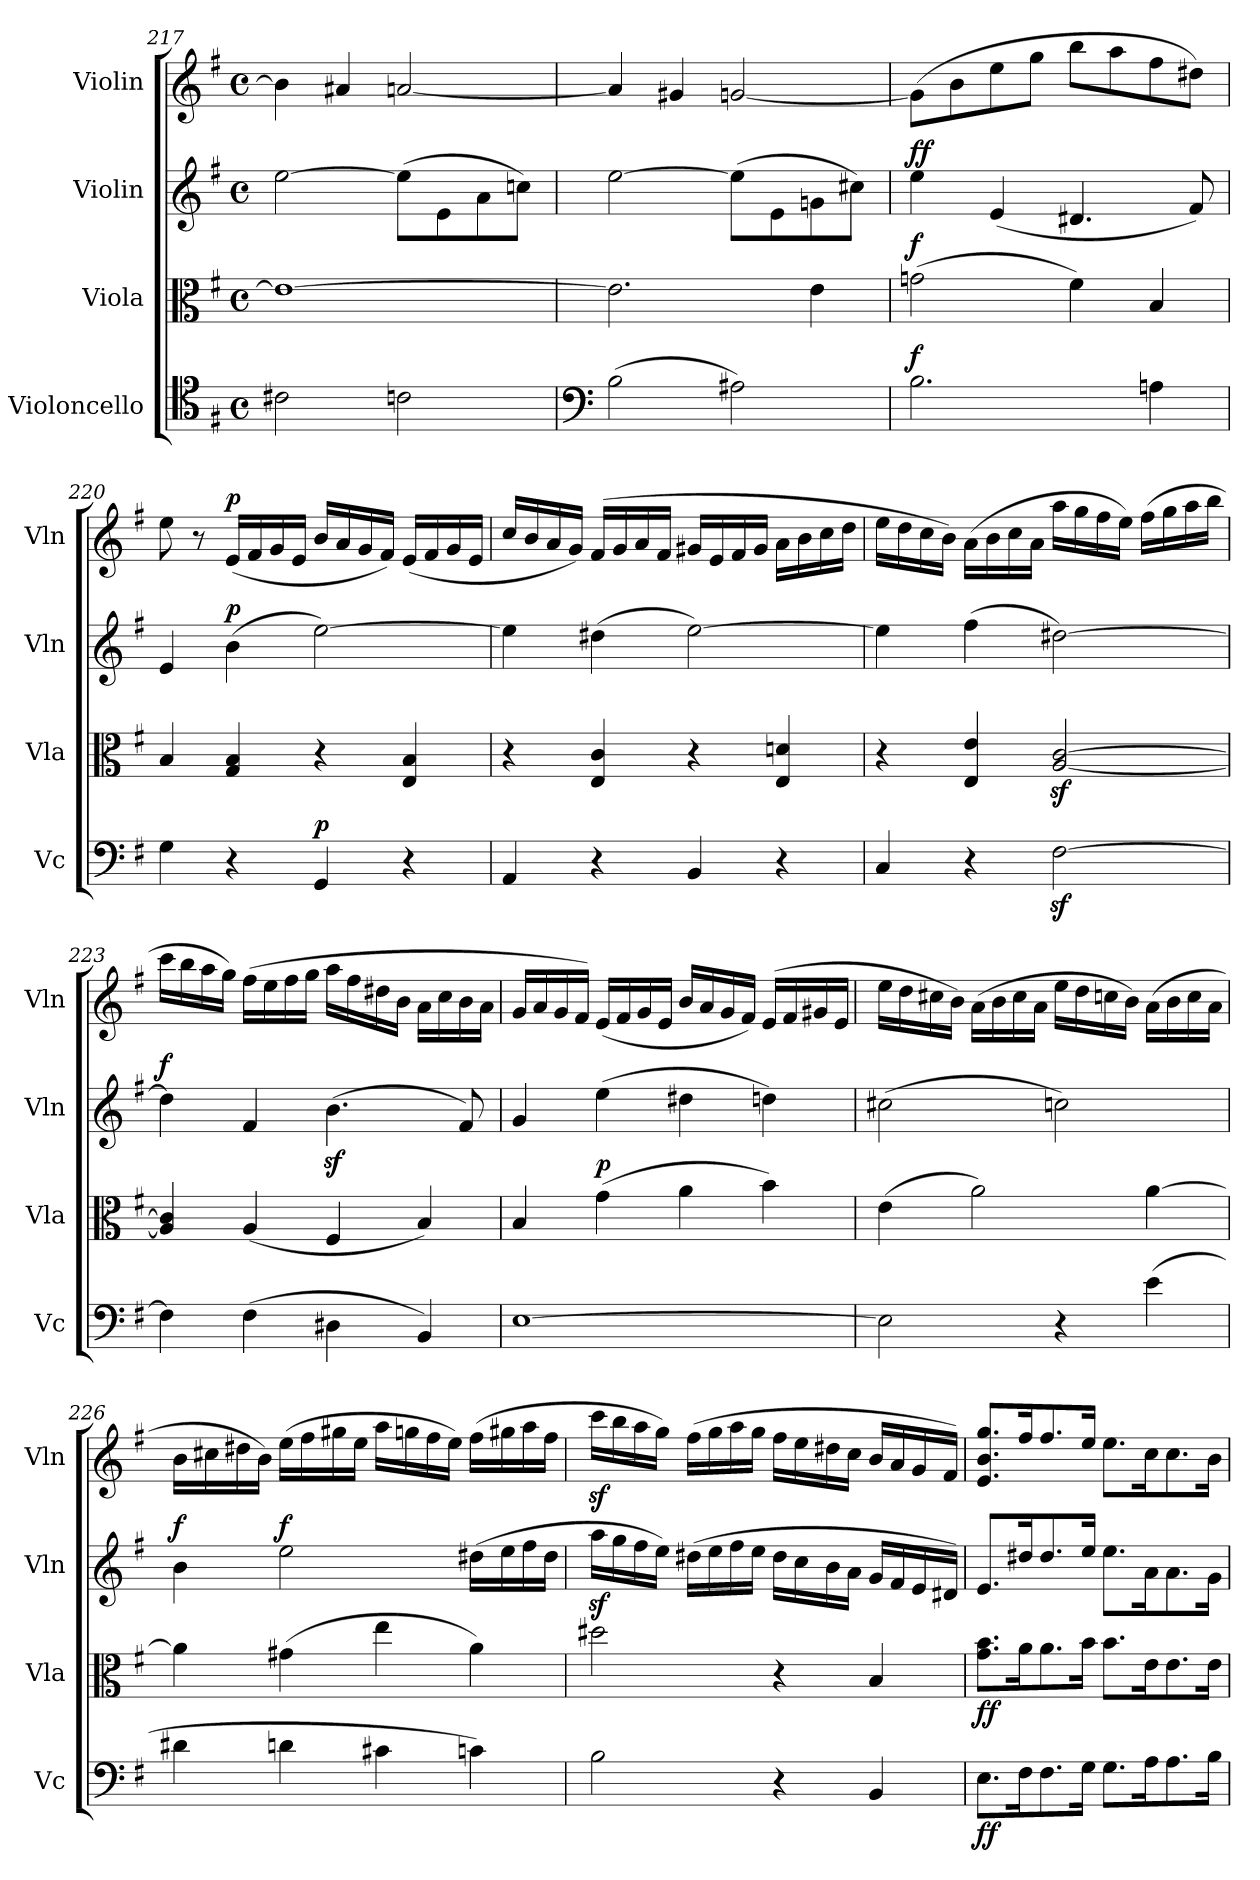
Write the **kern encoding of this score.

**kern	**dynam	**kern	**dynam	**kern	**dynam	**kern	**dynam
*part4	*part4	*part3	*part3	*part2	*part2	*part1	*part1
*staff4	*staff4	*staff3	*staff3	*staff2	*staff2	*staff1	*staff1
*I"Violoncello	*	*I"Viola	*	*I"Violin	*	*I"Violin	*
*I'Vc	*	*I'Vla	*	*I'Vln	*	*I'Vln	*
*clefC4	*	*clefC3	*	*clefG2	*	*clefG2	*
*k[f#]	*	*k[f#]	*	*k[f#]	*	*k[f#]	*
*M4/4	*	*M4/4	*	*M4/4	*	*M4/4	*
*met(c)	*	*met(c)	*	*met(c)	*	*met(c)	*
=217	=217	=217	=217	=217	=217	=217	=217
2c#X\	.	1e_	.	[2ee\	.	4b\]	.
.	.	.	.	.	.	4a#X/	.
2cn\	.	.	.	(8ee\L]	.	[2an/	.
.	.	.	.	8e\	.	.	.
.	.	.	.	8a\	.	.	.
.	.	.	.	8ccn\J)	.	.	.
=218	=218	=218	=218	=218	=218	=218	=218
*clefF4	*	*	*	*	*	*	*
(2B\	.	2.e\]	.	[2ee\	.	4a/]	.
.	.	.	.	.	.	4g#X/	.
2A#X\)	.	.	.	(8ee\L]	.	[2gn/	.
.	.	.	.	8e\	.	.	.
.	.	4e\	.	8gn\	.	.	.
.	.	.	.	8cc#X\J)	.	.	.
=219	=219	=219	=219	=219	=219	=219	=219
!	!LO:DY:a	!	!LO:DY:a	!	!LO:DY:a	!	!
!	!	!	!	!	!LO:DY:n=1:a	!	!
2.B\	f	(2gn\	f	4ee\	f f	(8g\L]	.
.	.	.	.	.	.	8b\	.
.	.	.	.	(4e/	.	8ee\	.
.	.	.	.	.	.	8gg\J	.
.	.	4f#\)	.	4.d#X/	.	8bb\L	.
.	.	.	.	.	.	8aa\	.
4An\	.	4B/	.	.	.	8ff#\	.
.	.	.	.	8f#/)	.	8dd#X\J)	.
=220	=220	=220	=220	=220	=220	=220	=220
4G\	.	4B/	.	4e/	.	8ee\	.
.	.	.	.	.	.	8r	.
!	!	!	!	!	!LO:DY:a	!	!LO:DY:a
4r	.	4G/ 4B/	.	(4b\	p	(16e/LL	p
.	.	.	.	.	.	16f#/	.
.	.	.	.	.	.	16g/	.
.	.	.	.	.	.	16e/JJ	.
!	!LO:DY:a	!	!	!	!	!	!
4GG/	p	4r	.	[2ee\)	.	16b/LL	.
.	.	.	.	.	.	16a/	.
.	.	.	.	.	.	16g/	.
.	.	.	.	.	.	16f#/JJ)	.
4r	.	4E/ 4B/	.	.	.	(16e/LL	.
.	.	.	.	.	.	16f#/	.
.	.	.	.	.	.	16g/	.
.	.	.	.	.	.	16e/JJ	.
!!LO:PB:g=z
=221	=221	=221	=221	=221	=221	=221	=221
4AA/	.	4r	.	4ee\]	.	16cc/LL	.
.	.	.	.	.	.	16b/	.
.	.	.	.	.	.	16a/	.
.	.	.	.	.	.	16g/JJ)	.
4r	.	4E/ 4c/	.	(4dd#X\	.	(16f#/LL	.
.	.	.	.	.	.	16g/	.
.	.	.	.	.	.	16a/	.
.	.	.	.	.	.	16f#/JJ	.
4BB/	.	4r	.	[2ee\)	.	16g#X/LL	.
.	.	.	.	.	.	16e/	.
.	.	.	.	.	.	16f#/	.
.	.	.	.	.	.	16g#/JJ	.
4r	.	4E/ 4dn/	.	.	.	16a\LL	.
.	.	.	.	.	.	16b\	.
.	.	.	.	.	.	16cc\	.
.	.	.	.	.	.	16dd\JJ	.
=222	=222	=222	=222	=222	=222	=222	=222
4C/	.	4r	.	4ee\]	.	16ee\LL	.
.	.	.	.	.	.	16dd\	.
.	.	.	.	.	.	16cc\	.
.	.	.	.	.	.	16b\JJ)	.
4r	.	4E/ 4e/	.	(4ff#\	.	(16a\LL	.
.	.	.	.	.	.	16b\	.
.	.	.	.	.	.	16cc\	.
.	.	.	.	.	.	16a\JJ	.
[2F#z>\	.	[2A/z> [2c/z>	.	[2dd#X\)	.	16aa\LL	.
.	.	.	.	.	.	16gg\	.
.	.	.	.	.	.	16ff#\	.
.	.	.	.	.	.	16ee\JJ)	.
.	.	.	.	.	.	(16ff#\LL	.
.	.	.	.	.	.	16gg\	.
.	.	.	.	.	.	16aa\	.
.	.	.	.	.	.	16bb\JJ	.
=223	=223	=223	=223	=223	=223	=223	=223
!	!	!	!	!	!LO:DY:a	!	!
4F#\]	.	4A/] 4c/]	.	4dd#\]	f	16ccc\LL	.
.	.	.	.	.	.	16bb\	.
.	.	.	.	.	.	16aa\	.
.	.	.	.	.	.	16gg\JJ)	.
(4F#\	.	(4A/	.	4f#/	.	(16ff#\LL	.
.	.	.	.	.	.	16ee\	.
.	.	.	.	.	.	16ff#\	.
.	.	.	.	.	.	16gg\JJ	.
4D#X\	.	4F#/	.	(4.bz<\	.	16aa\LL	.
.	.	.	.	.	.	16ff#\	.
.	.	.	.	.	.	16dd#X\	.
.	.	.	.	.	.	16b\JJ	.
4BB/)	.	4B/)	.	.	.	16a\LL	.
.	.	.	.	.	.	16cc\	.
.	.	.	.	8f#/)	.	16b\	.
.	.	.	.	.	.	16a\JJ	.
=224	=224	=224	=224	=224	=224	=224	=224
[1E	.	4B/	.	4g/	.	16g/LL	.
.	.	.	.	.	.	16a/	.
.	.	.	.	.	.	16g/	.
.	.	.	.	.	.	16f#/JJ)	.
!	!	!	!LO:DY:a	!	!	!	!
.	.	(4g\	p	(4ee\	.	(16e/LL	.
.	.	.	.	.	.	16f#/	.
.	.	.	.	.	.	16g/	.
.	.	.	.	.	.	16e/JJ	.
.	.	4a\	.	4dd#X\	.	16b/LL	.
.	.	.	.	.	.	16a/	.
.	.	.	.	.	.	16g/	.
.	.	.	.	.	.	16f#/JJ)	.
.	.	4b\)	.	4ddn\)	.	(>16e/LL	.
.	.	.	.	.	.	16f#/	.
.	.	.	.	.	.	16g#X/	.
.	.	.	.	.	.	16e/JJ	.
!!LO:LB:g=z
=225	=225	=225	=225	=225	=225	=225	=225
2E\]	.	(4e\	.	(2cc#X\	.	16ee\LL	.
.	.	.	.	.	.	16dd\	.
.	.	.	.	.	.	16cc#X\	.
.	.	.	.	.	.	16b\JJ)	.
.	.	2a\)	.	.	.	(16a\LL	.
.	.	.	.	.	.	16b\	.
.	.	.	.	.	.	16cc#\	.
.	.	.	.	.	.	16a\JJ	.
4r	.	.	.	2ccn\)	.	16ee\LL	.
.	.	.	.	.	.	16dd\	.
.	.	.	.	.	.	16ccn\	.
.	.	.	.	.	.	16b\JJ)	.
(4e\	.	[4a\	.	.	.	(16a\LL	.
.	.	.	.	.	.	16b\	.
.	.	.	.	.	.	16cc\	.
.	.	.	.	.	.	16a\JJ	.
=226	=226	=226	=226	=226	=226	=226	=226
!	!	!	!	!	!LO:DY:a	!	!
4d#X\	.	4a\]	.	4b\	f	16b\LL	.
.	.	.	.	.	.	16cc#X\	.
.	.	.	.	.	.	16dd#X\	.
.	.	.	.	.	.	16b\JJ)	.
!	!	!	!	!	!LO:DY:a	!	!
4dn\	.	(4g#X\	.	2ee\	f	(16ee\LL	.
.	.	.	.	.	.	16ff#\	.
.	.	.	.	.	.	16gg#X\	.
.	.	.	.	.	.	16ee\JJ	.
4c#X\	.	4ee\	.	.	.	16aa\LL	.
.	.	.	.	.	.	16ggn\	.
.	.	.	.	.	.	16ff#\	.
.	.	.	.	.	.	16ee\JJ)	.
4cn\)	.	4a\)	.	(16dd#X\LL	.	(16ff#\LL	.
.	.	.	.	16ee\	.	16gg#X\	.
.	.	.	.	16ff#\	.	16aa\	.
.	.	.	.	16dd#\JJ	.	16ff#\JJ	.
=227	=227	=227	=227	=227	=227	=227	=227
2B\	.	2dd#X\	.	16aaz<\LL	.	16cccz<\LL	.
.	.	.	.	16gg\	.	16bb\	.
.	.	.	.	16ff#\	.	16aa\	.
.	.	.	.	16ee\JJ)	.	16gg\JJ)	.
.	.	.	.	(16dd#X\LL	.	(16ff#\LL	.
.	.	.	.	16ee\	.	16gg\	.
.	.	.	.	16ff#\	.	16aa\	.
.	.	.	.	16ee\JJ	.	16gg\JJ	.
4r	.	4r	.	16dd#\LL	.	16ff#\LL	.
.	.	.	.	16cc\	.	16ee\	.
.	.	.	.	16b\	.	16dd#X\	.
.	.	.	.	16a\JJ	.	16cc\JJ	.
4BB/	.	4B/	.	16g/LL	.	16b/LL	.
.	.	.	.	16f#/	.	16a/	.
.	.	.	.	16e/	.	16g/	.
.	.	.	.	16d#X/JJ)	.	16f#/JJ)	.
=228	=228	=228	=228	=228	=228	=228	=228
!	!LO:DY:b	!	!LO:DY:b	!	!	!	!
8.E\L	ff	8.g\ 8.b\L	ff	8.e/L	.	8.e/ 8.b/ 8.gg/L	.
16F#\K	.	16a\K	.	16dd#X/K	.	16ff#/K	.
8.F#\	.	8.a\	.	8.dd#/	.	8.ff#/	.
16G\Jk	.	16b\Jk	.	16ee/Jk	.	16ee/Jk	.
8.G\L	.	8.b\L	.	8.ee\L	.	8.ee\L	.
16A\K	.	16e\K	.	16a\K	.	16cc\K	.
8.A\	.	8.e\	.	8.a\	.	8.cc\	.
16B\Jk	.	16e\Jk	.	16g\Jk	.	16b\Jk	.
=	=	=	=	=	=	=	=
*-	*-	*-	*-	*-	*-	*-	*-
